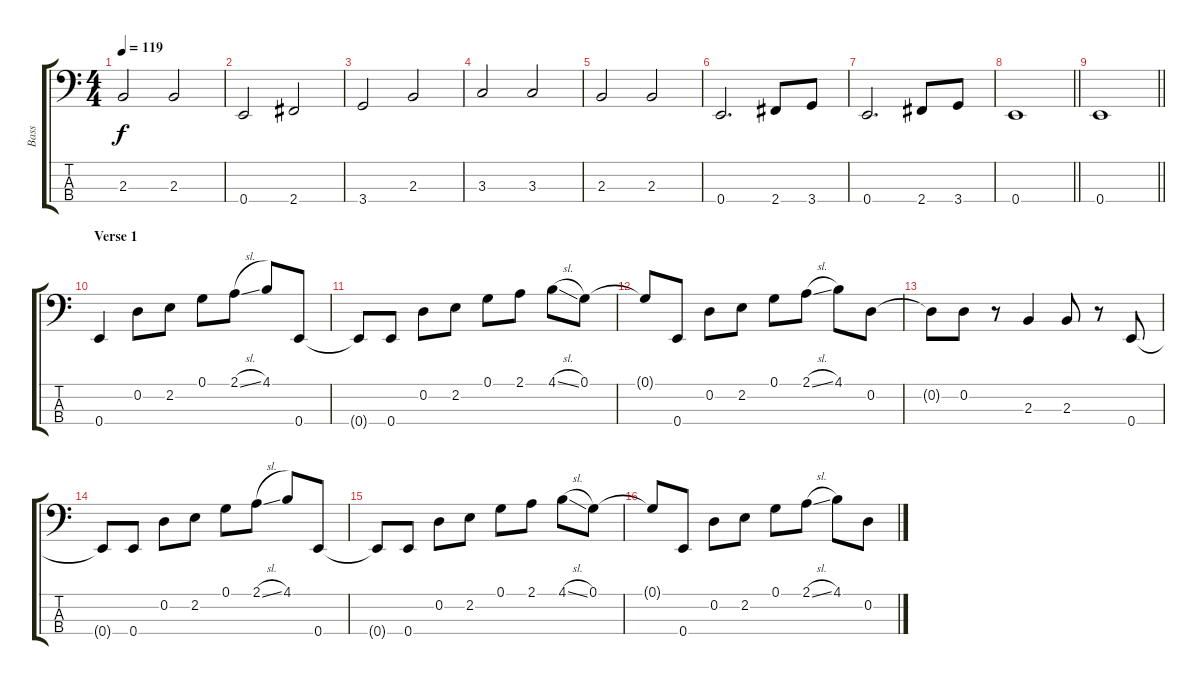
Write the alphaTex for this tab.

\track ("Bass" "Bass") {instrument electricbassfinger}
\staff {score tabs}
\tuning (G2 D2 A1 E1) {hide}
\ts (4 4)
\tempo 119
\clef f4
\ks c
2.3.2{dy f} 2.3.2 |
0.4.2 2.4.2 |
3.4.2 2.3.2 |
3.3.2 3.3.2 |
2.3.2 2.3.2 |
0.4.2{d} 2.4.8 3.4.8 |
0.4.2{d} 2.4.8 3.4.8 |
\barLineRight lightlight
0.4.1 |
\barLineRight lightlight
0.4.1 |
\section ("" "Verse 1")
0.4.4 0.2.8 2.2.8 0.1.8 2.1{sl}.8 4.1.8 0.4.8 |
0.4{t}.8 0.4.8 0.2.8 2.2.8 0.1.8 2.1.8 4.1{sl}.8 0.1.8 |
0.1{t}.8 0.4.8 0.2.8 2.2.8 0.1.8 2.1{sl}.8 4.1.8 0.2.8 |
0.2{t}.8 0.2.8 r.8 2.3.4 2.3.8 r.8 0.4.8 |
0.4{t}.8 0.4.8 0.2.8 2.2.8 0.1.8 2.1{sl}.8 4.1.8 0.4.8 |
0.4{t}.8 0.4.8 0.2.8 2.2.8 0.1.8 2.1.8 4.1{sl}.8 0.1.8 |
0.1{t}.8 0.4.8 0.2.8 2.2.8 0.1.8 2.1{sl}.8 4.1.8 0.2.8
